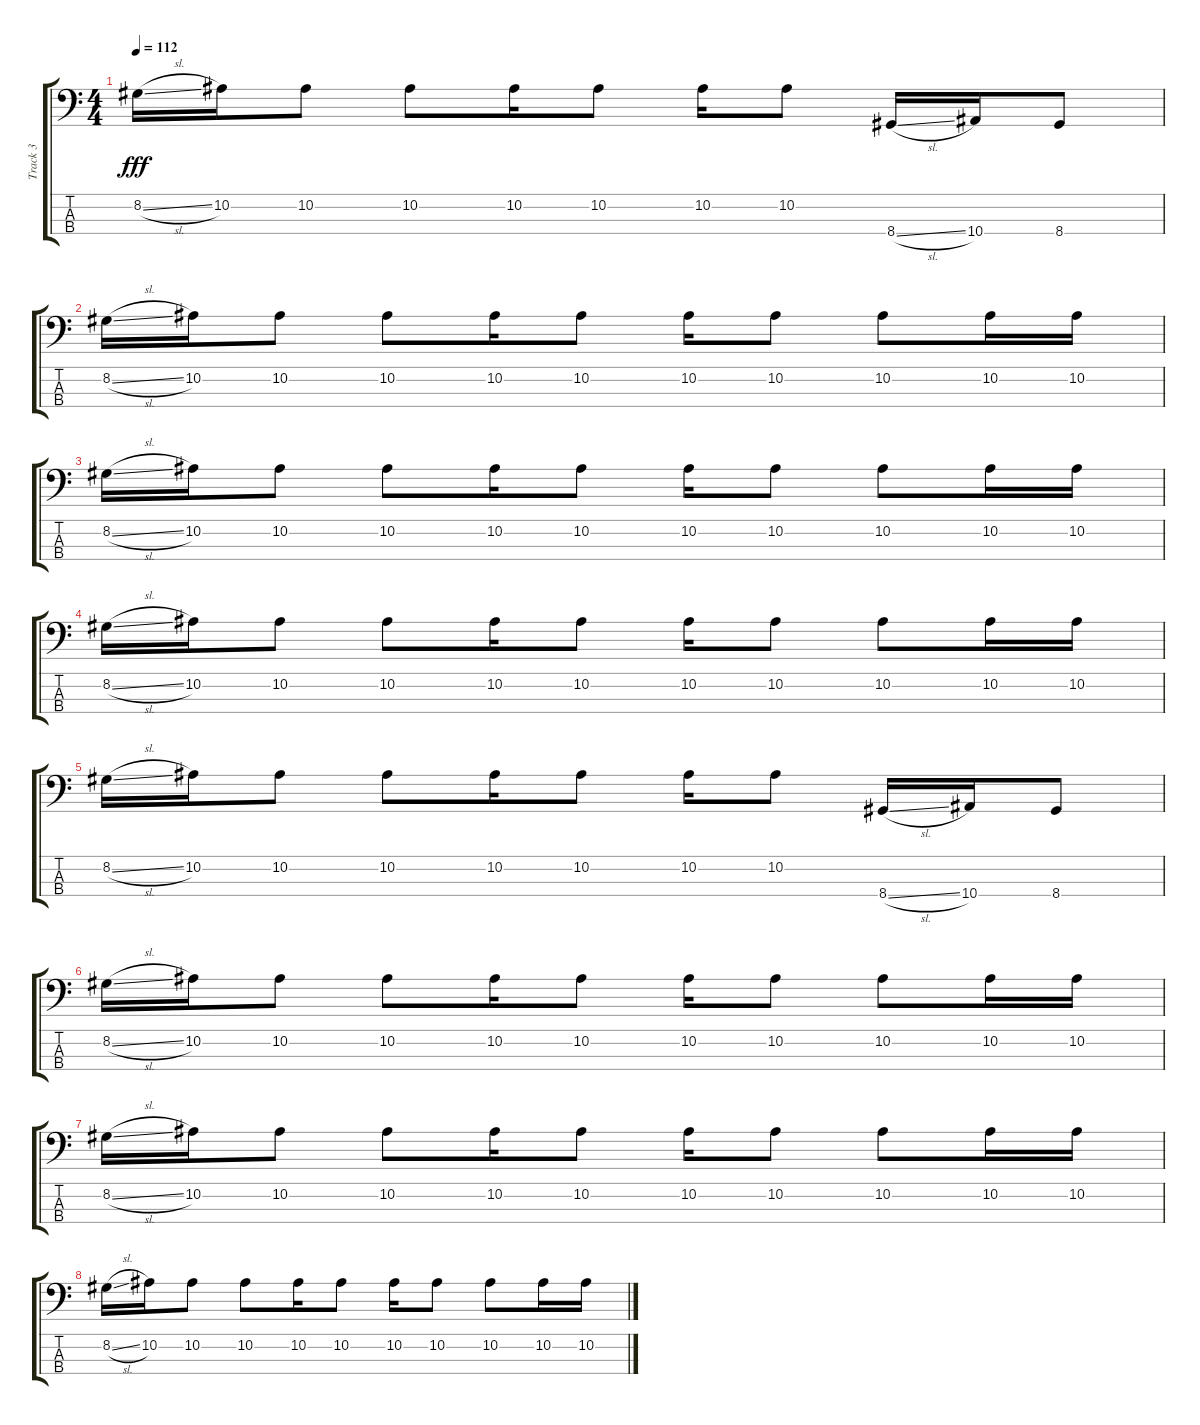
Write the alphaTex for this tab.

\track ("Track 3" "Track 3") {instrument electricbassfinger}
\staff {score tabs}
\tuning (F2 C2 G1 C1) {hide}
\ts (4 4)
\tempo 112
\clef f4
\ks c
8.2{sl}.16{dy fff} 10.2.16 10.2.8 10.2.8 10.2.16 10.2.8 10.2.16 10.2.8 8.4{sl}.16 10.4.16 8.4.8 |
8.2{sl}.16 10.2.16 10.2.8 10.2.8 10.2.16 10.2.8 10.2.16 10.2.8 10.2.8 10.2.16 10.2.16 |
8.2{sl}.16 10.2.16 10.2.8 10.2.8 10.2.16 10.2.8 10.2.16 10.2.8 10.2.8 10.2.16 10.2.16 |
8.2{sl}.16 10.2.16 10.2.8 10.2.8 10.2.16 10.2.8 10.2.16 10.2.8 10.2.8 10.2.16 10.2.16 |
8.2{sl}.16 10.2.16 10.2.8 10.2.8 10.2.16 10.2.8 10.2.16 10.2.8 8.4{sl}.16 10.4.16 8.4.8 |
8.2{sl}.16 10.2.16 10.2.8 10.2.8 10.2.16 10.2.8 10.2.16 10.2.8 10.2.8 10.2.16 10.2.16 |
8.2{sl}.16 10.2.16 10.2.8 10.2.8 10.2.16 10.2.8 10.2.16 10.2.8 10.2.8 10.2.16 10.2.16 |
8.2{sl}.16 10.2.16 10.2.8 10.2.8 10.2.16 10.2.8 10.2.16 10.2.8 10.2.8 10.2.16 10.2.16
